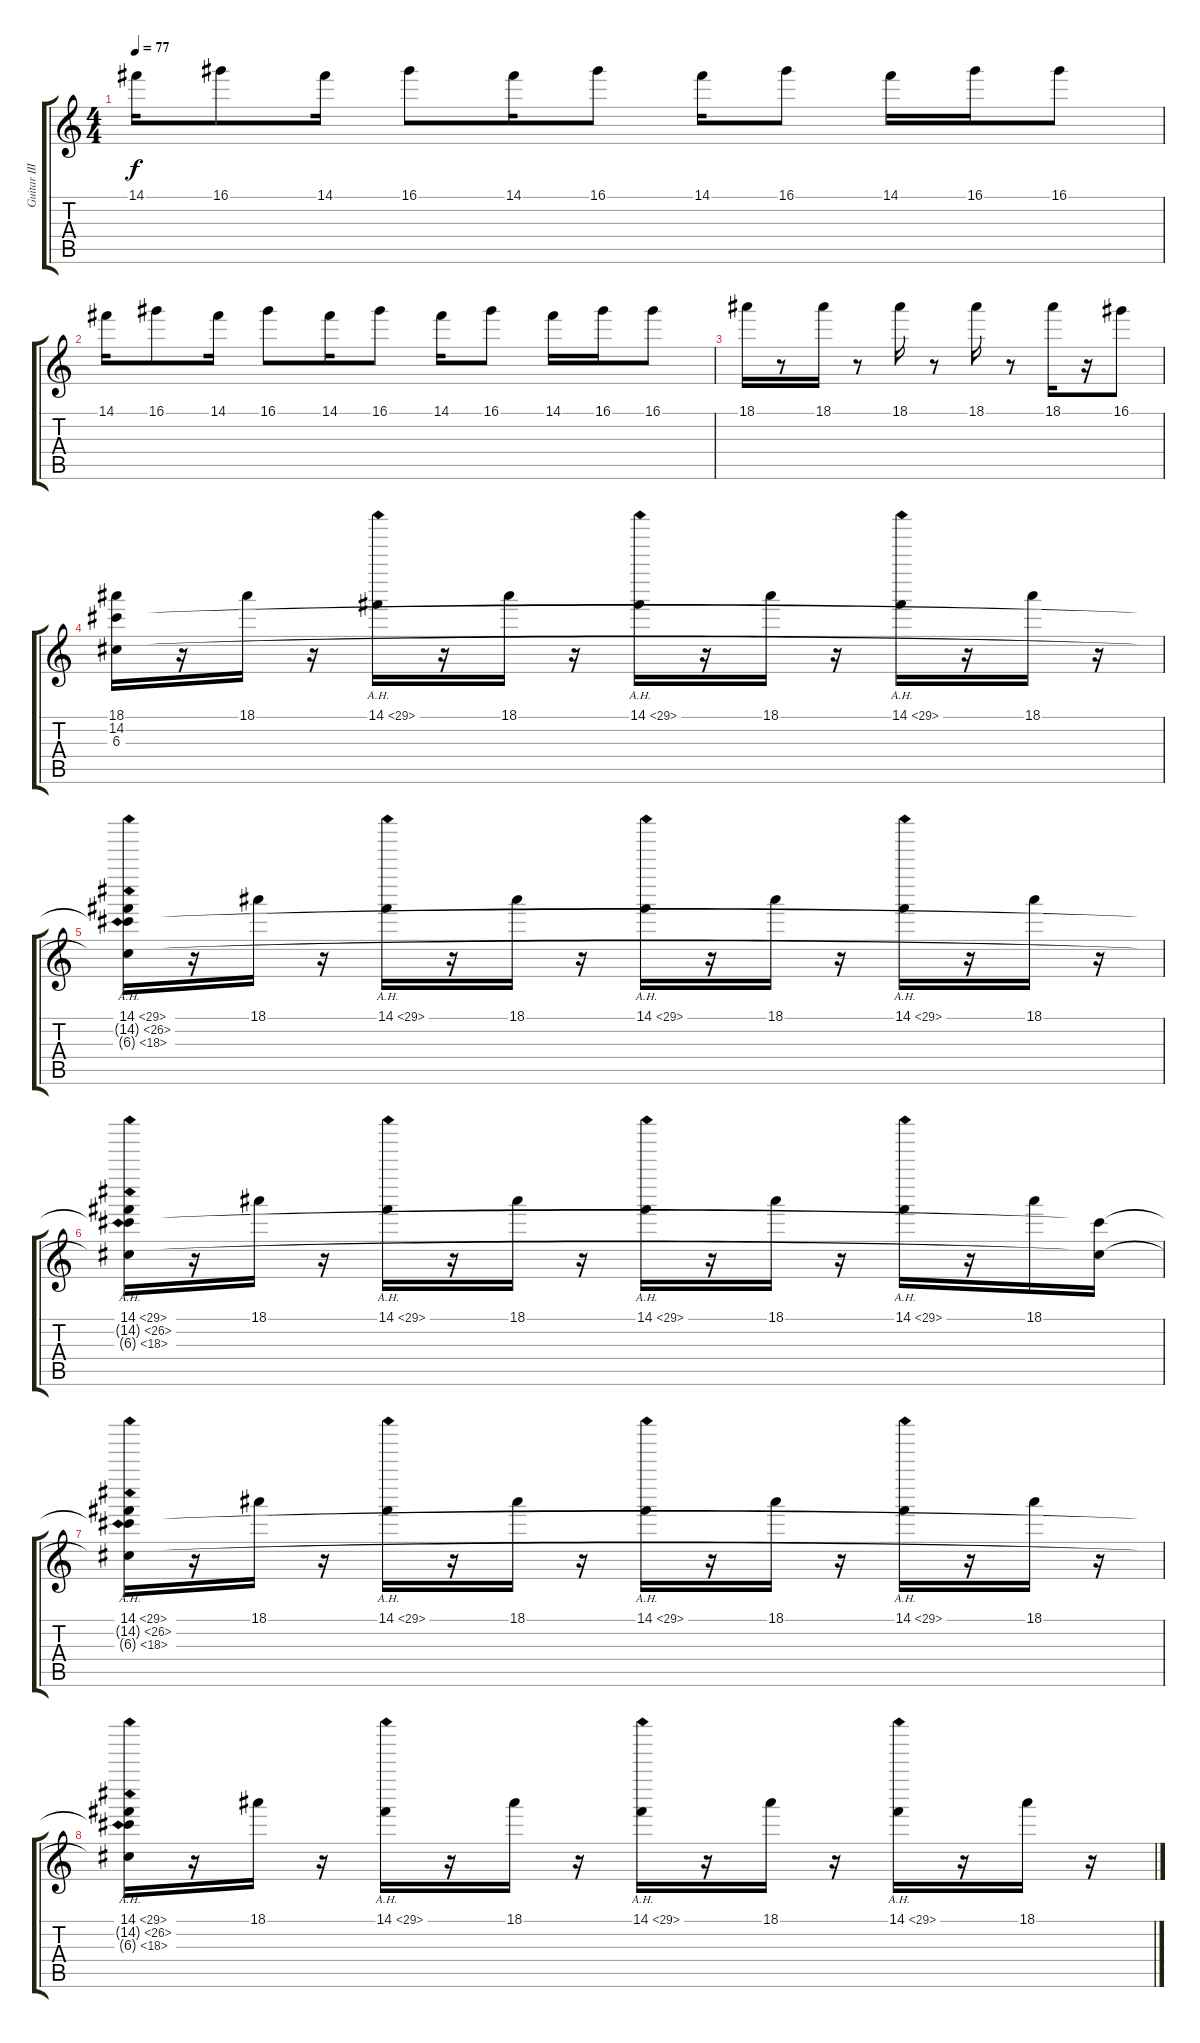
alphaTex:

\track ("Guitar III" "Guitar III") {instrument distortionguitar}
\staff {score tabs}
\tuning (E4 B3 G3 D3 A2 E2) {hide}
\ts (4 4)
\tempo 77
\clef g2
\ks c
14.1.16{dy f} 16.1.8{volume 8} 14.1.16 16.1.8 14.1.16 16.1.8{volume 6} 14.1.16 16.1.8 14.1.16{volume 4} 16.1.16 16.1.8{volume 13} |
14.1.16 16.1.8{volume 8} 14.1.16 16.1.8 14.1.16 16.1.8{volume 6} 14.1.16 16.1.8 14.1.16{volume 4} 16.1.16 16.1.8{volume 13} |
18.1.16{volume 13} r.8 18.1.16{volume 9} r.8 18.1.16{volume 8} r.8 18.1.16{volume 7} r.8 18.1.16{volume 6} r.16 16.1.8{volume 13} |
(18.1 14.2 6.3).16{volume 13} r.16 18.1.16{volume 13} r.16 14.1{ah 15}.16{volume 13} r.16 18.1.16{volume 13} r.16 14.1{ah 15}.16{volume 12} r.16 18.1.16{volume 12} r.16 14.1{ah 15}.16{volume 12} r.16 18.1.16{volume 12} r.16 |
(14.1{ah 15} 14.2{ah 12 t} 6.3{ah 12 t}).16{volume 11} r.16 18.1.16{volume 11} r.16 14.1{ah 15}.16{volume 11} r.16 18.1.16{volume 11} r.16 14.1{ah 15}.16{volume 10} r.16 18.1.16{volume 10} r.16 14.1{ah 15}.16{volume 10} r.16 18.1.16{volume 10} r.16 |
(14.1{ah 15} 14.2{ah 12 t} 6.3{ah 12 t}).16{volume 9} r.16 18.1.16{volume 9} r.16 14.1{ah 15}.16{volume 9} r.16 18.1.16{volume 9} r.16 14.1{ah 15}.16{volume 8} r.16 18.1.16{volume 8} r.16 14.1{ah 15}.16{volume 8} r.16 18.1.16{volume 8} (14.2{t} 6.3{t}).16 |
(14.1{ah 15} 14.2{ah 12 t} 6.3{ah 12 t}).16{volume 7} r.16 18.1.16{volume 7} r.16 14.1{ah 15}.16{volume 7} r.16 18.1.16{volume 7} r.16 14.1{ah 15}.16{volume 6} r.16 18.1.16{volume 6} r.16 14.1{ah 15}.16{volume 6} r.16 18.1.16{volume 6} r.16 |
(14.1{ah 15} 14.2{ah 12 t} 6.3{ah 12 t}).16{volume 5} r.16 18.1.16{volume 5} r.16 14.1{ah 15}.16{volume 4} r.16 18.1.16{volume 5} r.16 14.1{ah 15}.16{volume 4} r.16 18.1.16{volume 4} r.16 14.1{ah 15}.16{volume 4} r.16 18.1.16{volume 4} r.16
